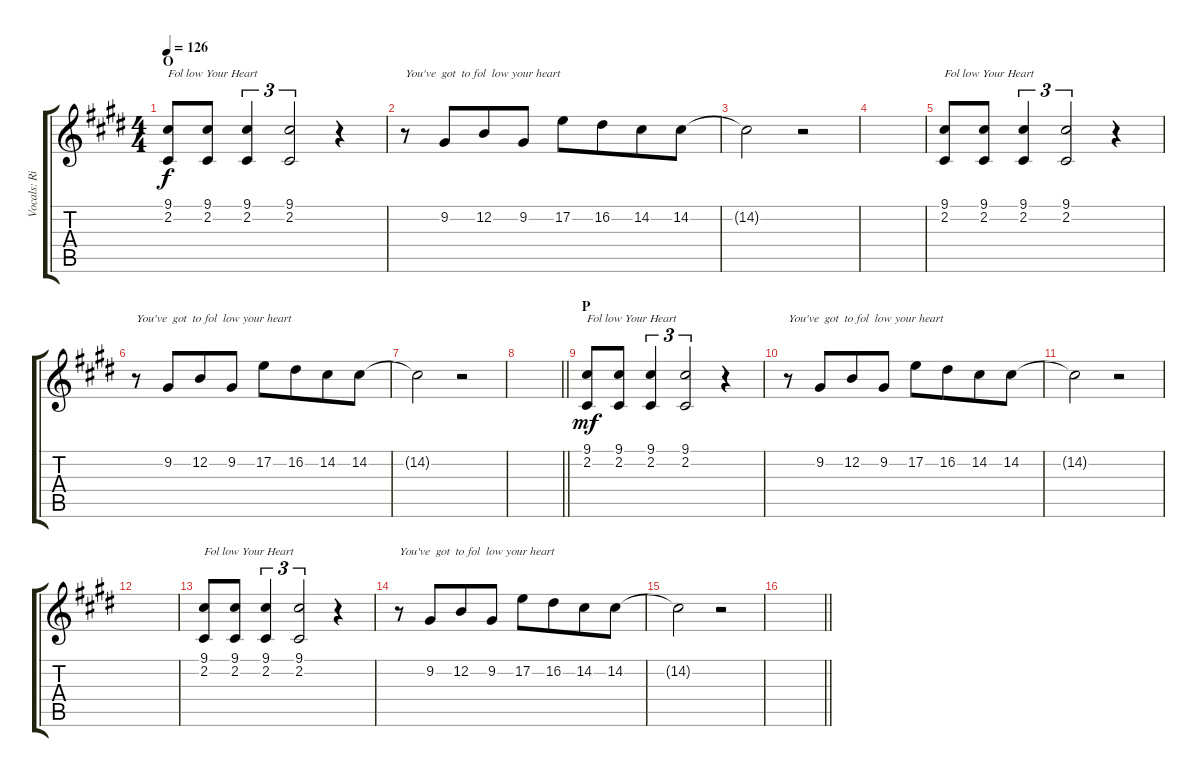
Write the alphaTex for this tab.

\track ("Vocals: Rik" "Vocals: Ri") {instrument choiraahs}
\staff {score tabs}
\tuning (E4 B3 G3 D3 A2 E2) {hide}
\ts (4 4)
\section ("" "O")
\tempo 126
\clef g2
\ks e
(9.1 2.2).8{txt "Fol low Your Heart" dy f} (9.1 2.2).8{beam merge} (9.1 2.2).4{tu (3 2)} (9.1 2.2).2{tu (3 2)} r.4 |
r.8{txt "You've  got  to fol  low your heart"} 9.2.8{beam merge} 12.2.8 9.2.8 17.2.8 16.2.8{beam merge} 14.2.8 14.2.8 |
14.2{t}.2 r.2 |
|
(9.1 2.2).8{txt "Fol low Your Heart"} (9.1 2.2).8{beam merge} (9.1 2.2).4{tu (3 2)} (9.1 2.2).2{tu (3 2)} r.4 |
r.8{txt "You've  got  to fol  low your heart"} 9.2.8{beam merge} 12.2.8 9.2.8 17.2.8 16.2.8{beam merge} 14.2.8 14.2.8 |
14.2{t}.2 r.2 |
\barLineRight lightlight
|
\section ("" "P")
(9.1 2.2).8{txt "Fol low Your Heart" dy mf} (9.1 2.2).8{beam merge} (9.1 2.2).4{tu (3 2)} (9.1 2.2).2{tu (3 2)} r.4 |
r.8{txt "You've  got  to fol  low your heart"} 9.2.8{beam merge} 12.2.8 9.2.8 17.2.8 16.2.8{beam merge} 14.2.8 14.2.8 |
14.2{t}.2 r.2 |
|
(9.1 2.2).8{txt "Fol low Your Heart"} (9.1 2.2).8{beam merge} (9.1 2.2).4{tu (3 2)} (9.1 2.2).2{tu (3 2)} r.4 |
r.8{txt "You've  got  to fol  low your heart"} 9.2.8{beam merge} 12.2.8 9.2.8 17.2.8 16.2.8{beam merge} 14.2.8 14.2.8 |
14.2{t}.2 r.2 |
\barLineRight lightlight
